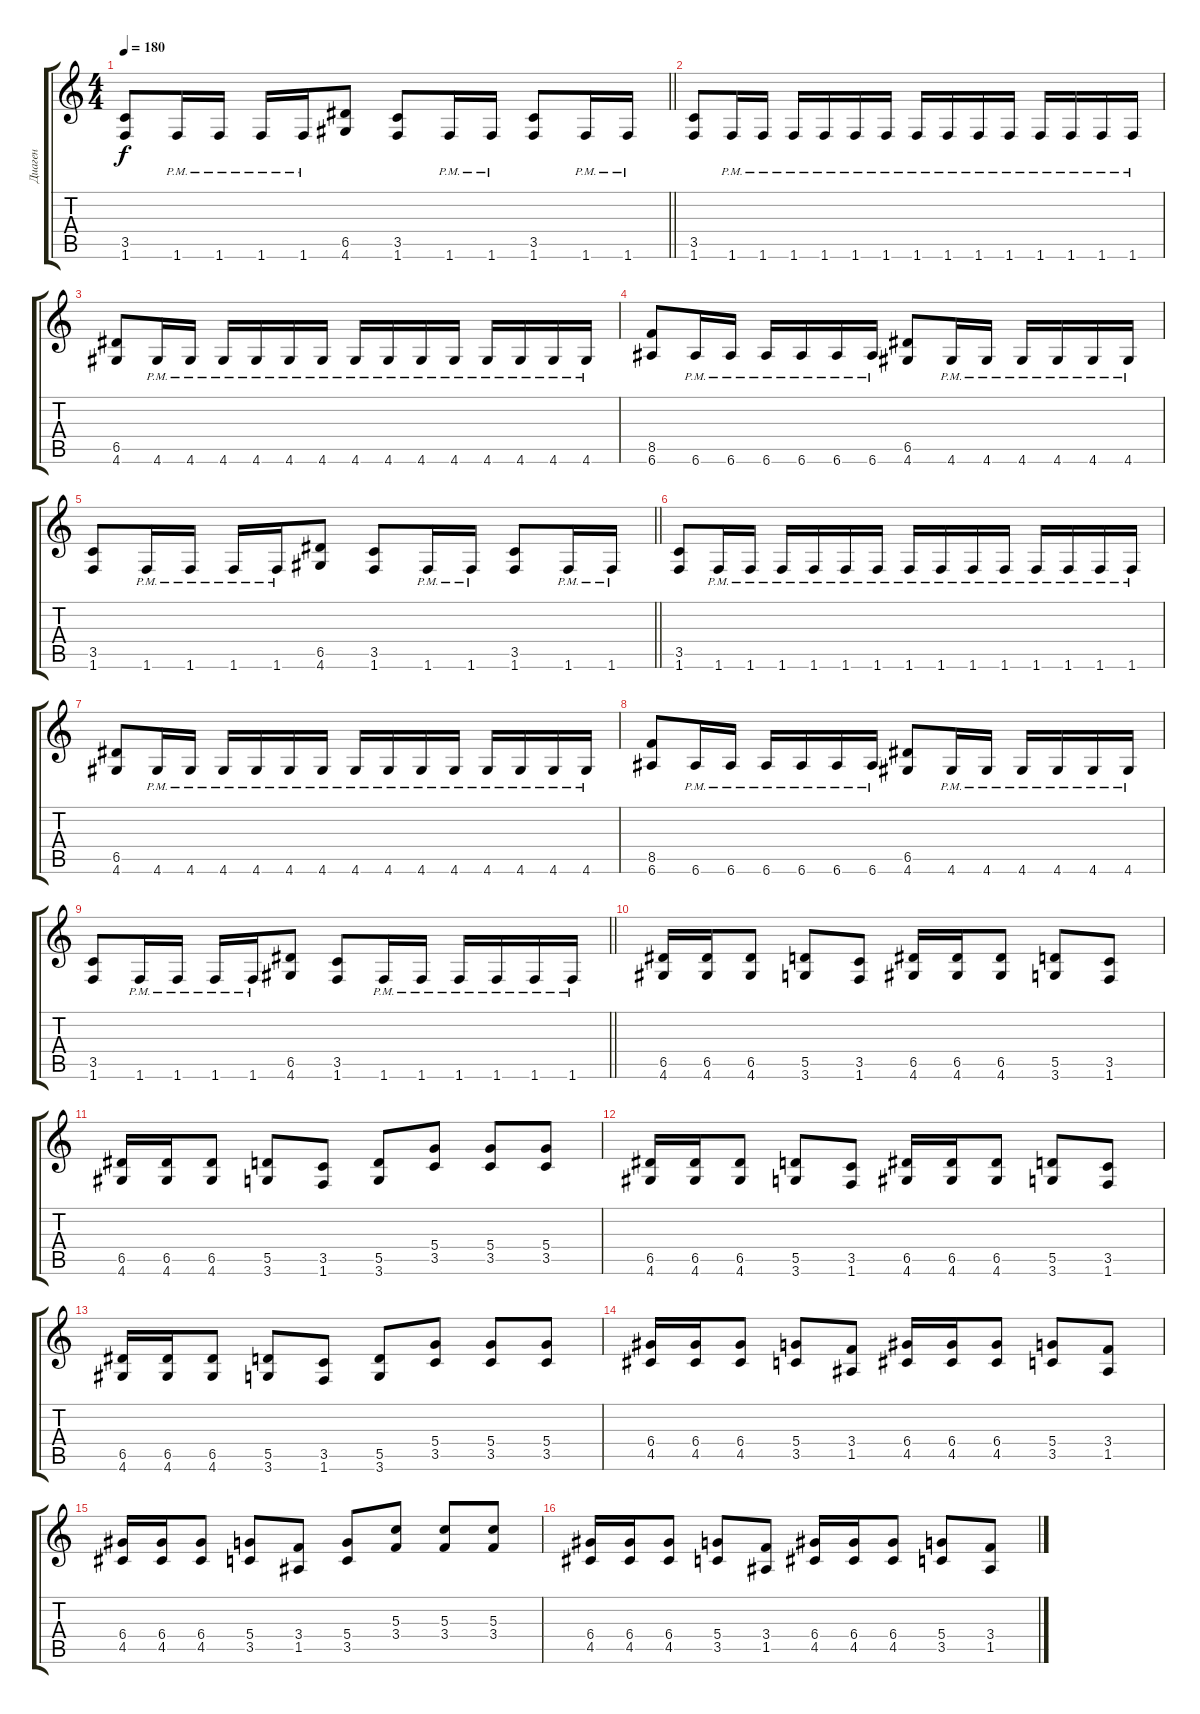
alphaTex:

\track ("Диаген" "Диаген") {instrument distortionguitar}
\staff {score tabs}
\tuning (E4 B3 G3 D3 A2 E2) {hide}
\ts (4 4)
\tempo 180
\clef g2
\barLineRight lightlight
\ks c
(3.5 1.6).8{dy f} 1.6{pm}.16 1.6{pm}.16 1.6{pm}.16 1.6{pm}.16 (6.5 4.6).8 (3.5 1.6).8 1.6{pm}.16 1.6{pm}.16 (3.5 1.6).8 1.6{pm}.16 1.6{pm}.16 |
\section ("" "")
(3.5 1.6).8 1.6{pm}.16 1.6{pm}.16 1.6{pm}.16 1.6{pm}.16 1.6{pm}.16 1.6{pm}.16 1.6{pm}.16 1.6{pm}.16 1.6{pm}.16 1.6{pm}.16 1.6{pm}.16 1.6{pm}.16 1.6{pm}.16 1.6{pm}.16 |
(6.5 4.6).8 4.6{pm}.16 4.6{pm}.16 4.6{pm}.16 4.6{pm}.16 4.6{pm}.16 4.6{pm}.16 4.6{pm}.16 4.6{pm}.16 4.6{pm}.16 4.6{pm}.16 4.6{pm}.16 4.6{pm}.16 4.6{pm}.16 4.6{pm}.16 |
(8.5 6.6).8 6.6{pm}.16 6.6{pm}.16 6.6{pm}.16 6.6{pm}.16 6.6{pm}.16 6.6{pm}.16 (6.5 4.6).8 4.6{pm}.16 4.6{pm}.16 4.6{pm}.16 4.6{pm}.16 4.6{pm}.16 4.6{pm}.16 |
\barLineRight lightlight
(3.5 1.6).8 1.6{pm}.16 1.6{pm}.16 1.6{pm}.16 1.6{pm}.16 (6.5 4.6).8 (3.5 1.6).8 1.6{pm}.16 1.6{pm}.16 (3.5 1.6).8 1.6{pm}.16 1.6{pm}.16 |
(3.5 1.6).8 1.6{pm}.16 1.6{pm}.16 1.6{pm}.16 1.6{pm}.16 1.6{pm}.16 1.6{pm}.16 1.6{pm}.16 1.6{pm}.16 1.6{pm}.16 1.6{pm}.16 1.6{pm}.16 1.6{pm}.16 1.6{pm}.16 1.6{pm}.16 |
(6.5 4.6).8 4.6{pm}.16 4.6{pm}.16 4.6{pm}.16 4.6{pm}.16 4.6{pm}.16 4.6{pm}.16 4.6{pm}.16 4.6{pm}.16 4.6{pm}.16 4.6{pm}.16 4.6{pm}.16 4.6{pm}.16 4.6{pm}.16 4.6{pm}.16 |
(8.5 6.6).8 6.6{pm}.16 6.6{pm}.16 6.6{pm}.16 6.6{pm}.16 6.6{pm}.16 6.6{pm}.16 (6.5 4.6).8 4.6{pm}.16 4.6{pm}.16 4.6{pm}.16 4.6{pm}.16 4.6{pm}.16 4.6{pm}.16 |
\barLineRight lightlight
(3.5 1.6).8 1.6{pm}.16 1.6{pm}.16 1.6{pm}.16 1.6{pm}.16 (6.5 4.6).8 (3.5 1.6).8 1.6{pm}.16 1.6{pm}.16 1.6{pm}.16 1.6{pm}.16 1.6{pm}.16 1.6{pm}.16 |
(6.5 4.6).16 (6.5 4.6).16 (6.5 4.6).8 (5.5 3.6).8 (3.5 1.6).8 (6.5 4.6).16 (6.5 4.6).16 (6.5 4.6).8 (5.5 3.6).8 (3.5 1.6).8 |
(6.5 4.6).16 (6.5 4.6).16 (6.5 4.6).8 (5.5 3.6).8 (3.5 1.6).8 (5.5 3.6).8 (5.4 3.5).8 (5.4 3.5).8 (5.4 3.5).8 |
(6.5 4.6).16 (6.5 4.6).16 (6.5 4.6).8 (5.5 3.6).8 (3.5 1.6).8 (6.5 4.6).16 (6.5 4.6).16 (6.5 4.6).8 (5.5 3.6).8 (3.5 1.6).8 |
(6.5 4.6).16 (6.5 4.6).16 (6.5 4.6).8 (5.5 3.6).8 (3.5 1.6).8 (5.5 3.6).8 (5.4 3.5).8 (5.4 3.5).8 (5.4 3.5).8 |
(6.4 4.5).16 (6.4 4.5).16 (6.4 4.5).8 (5.4 3.5).8 (3.4 1.5).8 (6.4 4.5).16 (6.4 4.5).16 (6.4 4.5).8 (5.4 3.5).8 (3.4 1.5).8 |
(6.4 4.5).16 (6.4 4.5).16 (6.4 4.5).8 (5.4 3.5).8 (3.4 1.5).8 (5.4 3.5).8 (5.3 3.4).8 (5.3 3.4).8 (5.3 3.4).8 |
(6.4 4.5).16 (6.4 4.5).16 (6.4 4.5).8 (5.4 3.5).8 (3.4 1.5).8 (6.4 4.5).16 (6.4 4.5).16 (6.4 4.5).8 (5.4 3.5).8 (3.4 1.5).8
